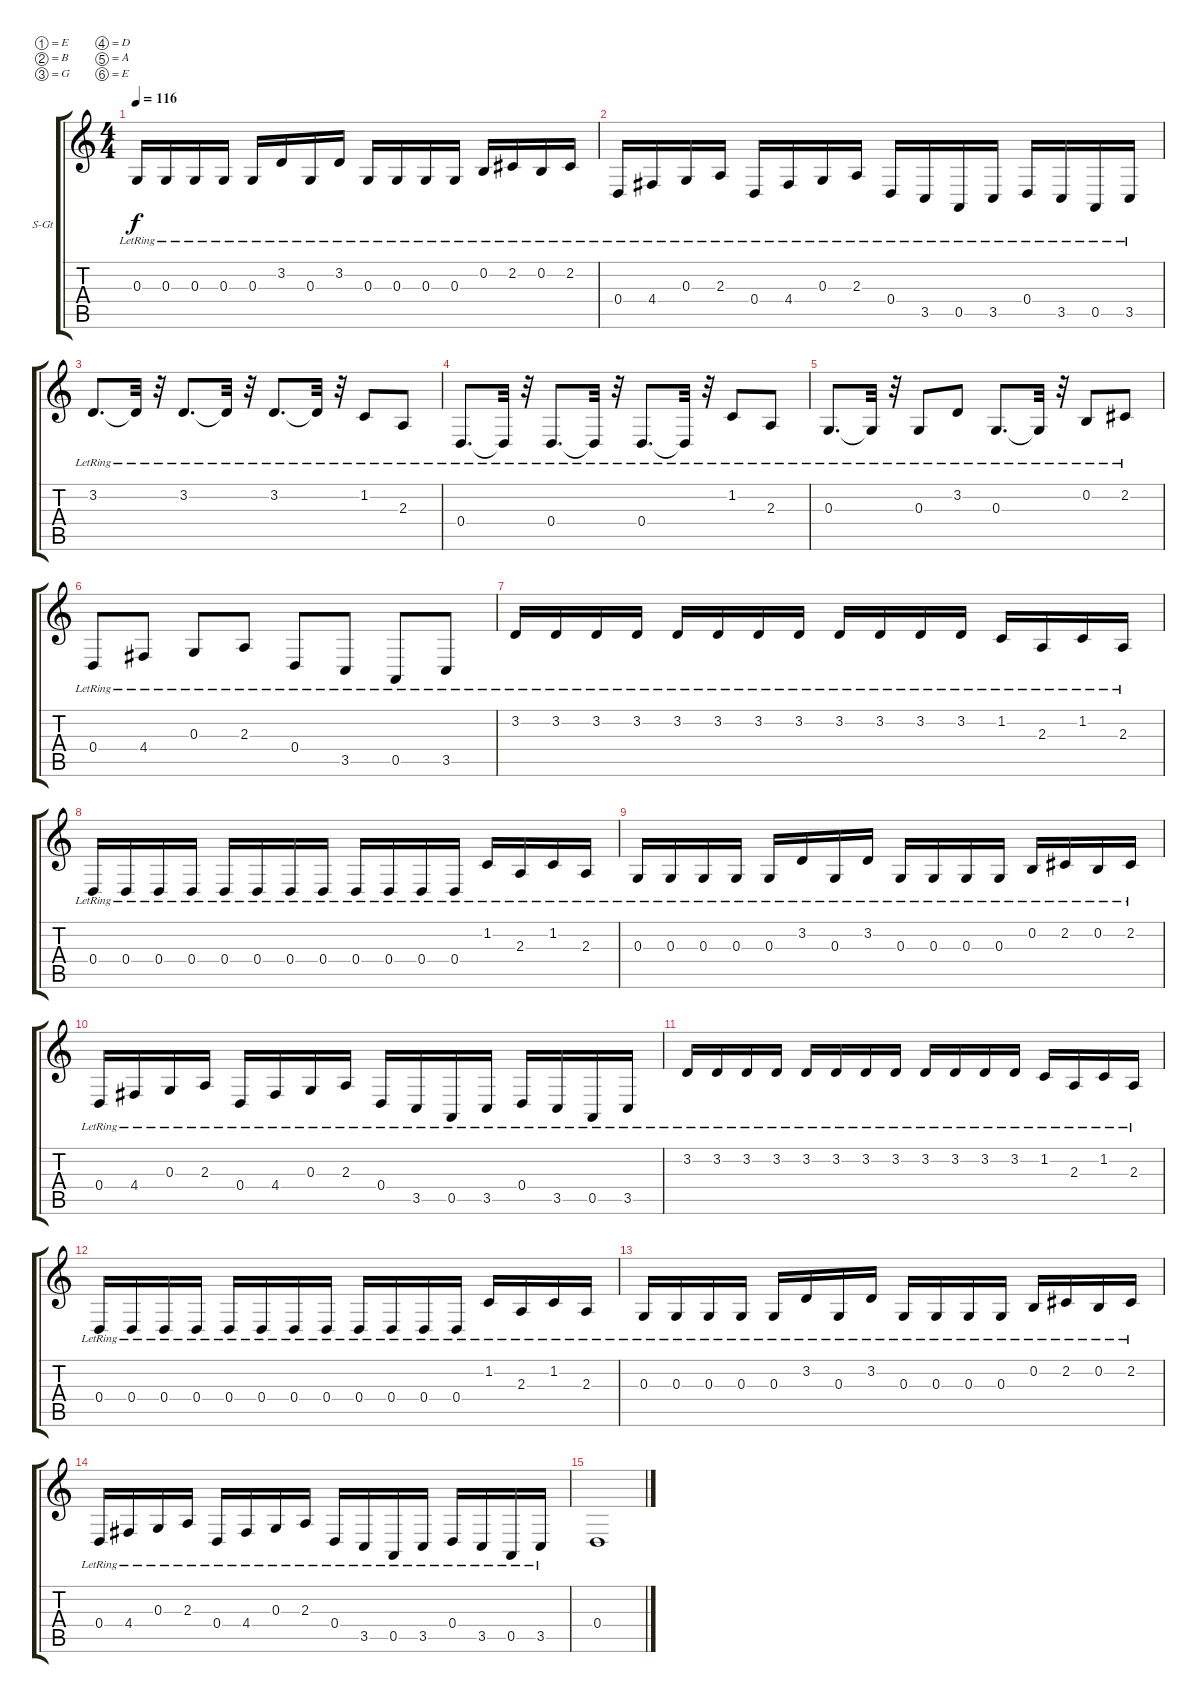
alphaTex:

\bracketExtendMode groupsimilarinstruments
\firstSystemTrackNameOrientation horizontal
\otherSystemsTrackNameOrientation horizontal
\track ("piano bas" "S-Gt") {instrument acousticgrandpiano}
\staff {score tabs}
\tuning (E3 B2 G2 D2 A1 E1)
\displaytranspose 12
\ts (4 4)
\tempo 116
\clef g2
\ks c
0.3{lr}.16{dy f} 0.3{lr}.16 0.3{lr}.16 0.3{lr}.16 0.3{lr}.16 3.2{lr}.16 0.3{lr}.16 3.2{lr}.16 0.3{lr}.16 0.3{lr}.16 0.3{lr}.16 0.3{lr}.16 0.2{lr}.16 2.2{lr}.16 0.2{lr}.16 2.2{lr}.16 |
0.4{lr}.16 4.4{lr}.16 0.3{lr}.16 2.3{lr}.16 0.4{lr}.16 4.4{lr}.16 0.3{lr}.16 2.3{lr}.16 0.4{lr}.16 3.5{lr}.16 0.5{lr}.16 3.5{lr}.16 0.4{lr}.16 3.5{lr}.16 0.5{lr}.16 3.5{lr}.16 |
3.2{lr}.8{d} 3.2{lr t}.32 r.32 3.2{lr}.8{d} 3.2{lr t}.32 r.32 3.2{lr}.8{d} 3.2{lr t}.32 r.32 1.2{lr}.8 2.3{lr}.8 |
0.4{lr}.8{d} 0.4{lr t}.32 r.32 0.4{lr}.8{d} 0.4{lr t}.32 r.32 0.4{lr}.8{d} 0.4{lr t}.32 r.32 1.2{lr}.8 2.3{lr}.8 |
0.3{lr}.8{d} 0.3{lr t}.32 r.32 0.3{lr}.8 3.2{lr}.8 0.3{lr}.8{d} 0.3{lr t}.32 r.32 0.2{lr}.8 2.2{lr}.8 |
0.4{lr}.8 4.4{lr}.8 0.3{lr}.8 2.3{lr}.8 0.4{lr}.8 3.5{lr}.8 0.5{lr}.8 3.5{lr}.8 |
3.2{lr}.16 3.2{lr}.16 3.2{lr}.16 3.2{lr}.16 3.2{lr}.16 3.2{lr}.16 3.2{lr}.16 3.2{lr}.16 3.2{lr}.16 3.2{lr}.16 3.2{lr}.16 3.2{lr}.16 1.2{lr}.16 2.3{lr}.16 1.2{lr}.16 2.3{lr}.16 |
0.4{lr}.16 0.4{lr}.16 0.4{lr}.16 0.4{lr}.16 0.4{lr}.16 0.4{lr}.16 0.4{lr}.16 0.4{lr}.16 0.4{lr}.16 0.4{lr}.16 0.4{lr}.16 0.4{lr}.16 1.2{lr}.16 2.3{lr}.16 1.2{lr}.16 2.3{lr}.16 |
0.3{lr}.16 0.3{lr}.16 0.3{lr}.16 0.3{lr}.16 0.3{lr}.16 3.2{lr}.16 0.3{lr}.16 3.2{lr}.16 0.3{lr}.16 0.3{lr}.16 0.3{lr}.16 0.3{lr}.16 0.2{lr}.16 2.2{lr}.16 0.2{lr}.16 2.2{lr}.16 |
0.4{lr}.16 4.4{lr}.16 0.3{lr}.16 2.3{lr}.16 0.4{lr}.16 4.4{lr}.16 0.3{lr}.16 2.3{lr}.16 0.4{lr}.16 3.5{lr}.16 0.5{lr}.16 3.5{lr}.16 0.4{lr}.16 3.5{lr}.16 0.5{lr}.16 3.5{lr}.16 |
3.2{lr}.16 3.2{lr}.16 3.2{lr}.16 3.2{lr}.16 3.2{lr}.16 3.2{lr}.16 3.2{lr}.16 3.2{lr}.16 3.2{lr}.16 3.2{lr}.16 3.2{lr}.16 3.2{lr}.16 1.2{lr}.16 2.3{lr}.16 1.2{lr}.16 2.3{lr}.16 |
0.4{lr}.16 0.4{lr}.16 0.4{lr}.16 0.4{lr}.16 0.4{lr}.16 0.4{lr}.16 0.4{lr}.16 0.4{lr}.16 0.4{lr}.16 0.4{lr}.16 0.4{lr}.16 0.4{lr}.16 1.2{lr}.16 2.3{lr}.16 1.2{lr}.16 2.3{lr}.16 |
0.3{lr}.16 0.3{lr}.16 0.3{lr}.16 0.3{lr}.16 0.3{lr}.16 3.2{lr}.16 0.3{lr}.16 3.2{lr}.16 0.3{lr}.16 0.3{lr}.16 0.3{lr}.16 0.3{lr}.16 0.2{lr}.16 2.2{lr}.16 0.2{lr}.16 2.2{lr}.16 |
0.4{lr}.16 4.4{lr}.16 0.3{lr}.16 2.3{lr}.16 0.4{lr}.16 4.4{lr}.16 0.3{lr}.16 2.3{lr}.16 0.4{lr}.16 3.5{lr}.16 0.5{lr}.16 3.5{lr}.16 0.4{lr}.16 3.5{lr}.16 0.5{lr}.16 3.5{lr}.16 |
0.4.1
